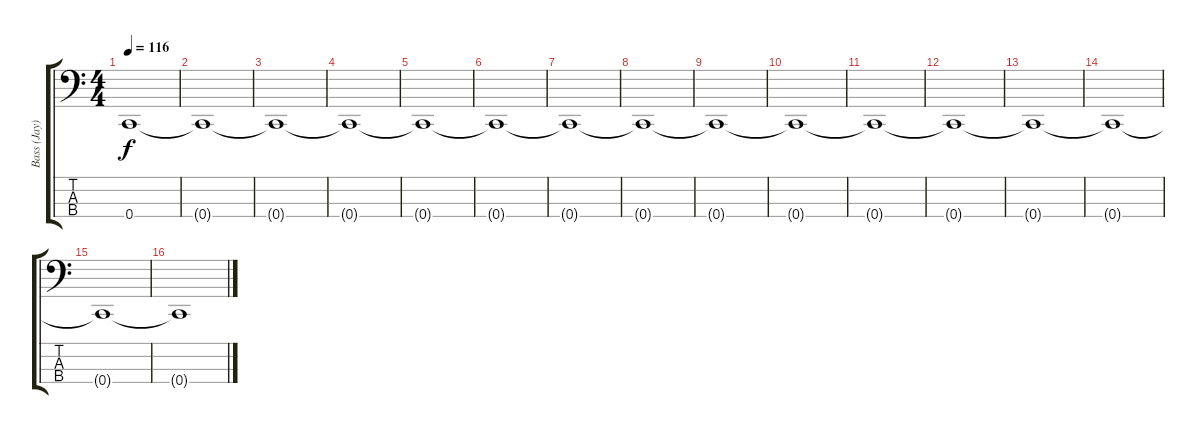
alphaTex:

\track ("Bass (Jay)" "Bass (Jay)") {instrument electricbasspick}
\staff {score tabs}
\tuning (F2 C2 G1 C1) {hide}
\ts (4 4)
\tempo 116
\clef f4
\ks c
0.4{t}.1{dy f} |
0.4{t}.1 |
0.4{t}.1 |
0.4{t}.1 |
0.4{t}.1 |
0.4{t}.1 |
0.4{t}.1 |
0.4{t}.1 |
0.4{t}.1 |
0.4{t}.1 |
0.4{t}.1 |
0.4{t}.1 |
0.4{t}.1 |
0.4{t}.1 |
0.4{t}.1 |
0.4{t}.1
